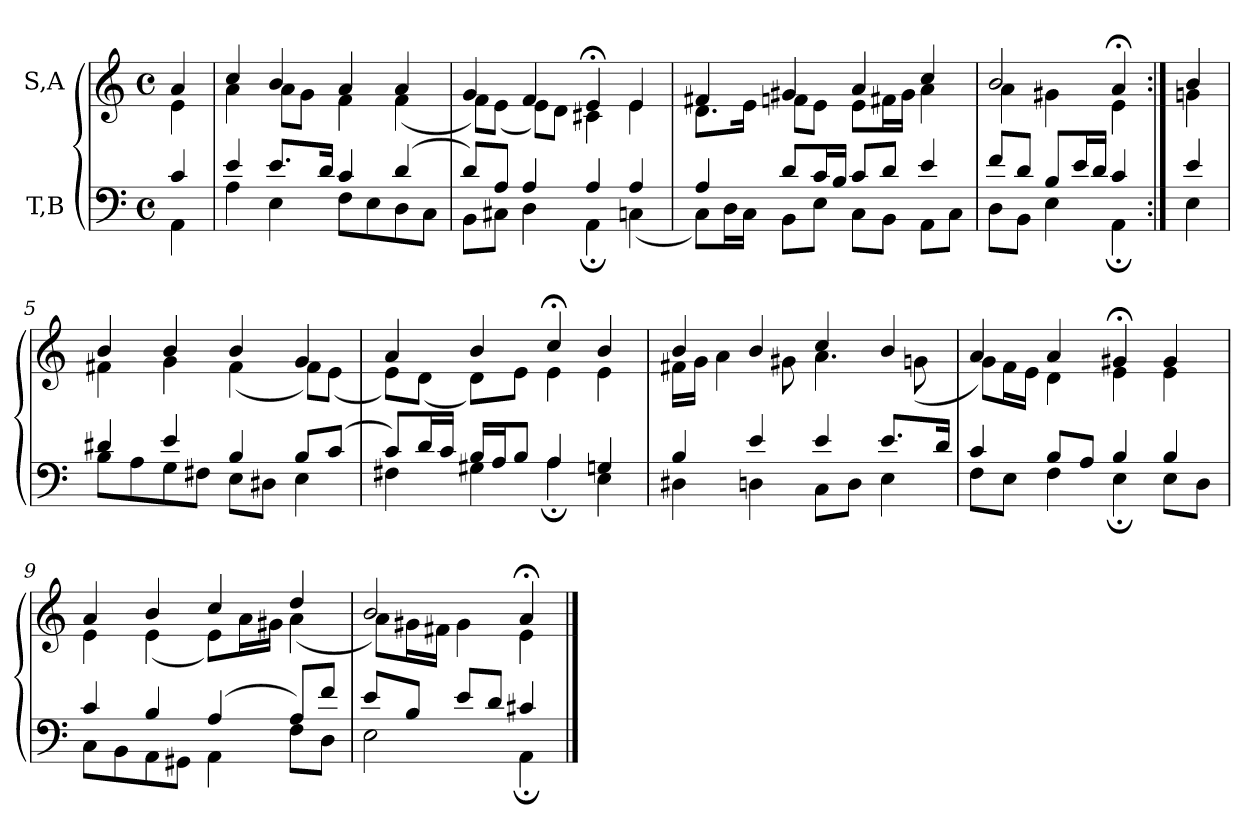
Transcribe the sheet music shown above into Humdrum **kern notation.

**kern	**kern
*part2	*part1
*staff2	*staff1
*I"T,B	*I"S,A
*clefF4	*clefG2
*k[]	*k[]
*M4/4	*M4/4
*met(c)	*met(c)
=	=
*^	*^
4c	4AA	4a	4e
=1	=1	=1	=1
4e	4A	4cc	4a
8.eL	4E	4b	8aL
.	.	.	8gJ
16dJk	.	.	.
4c	8FL	4a	4f
.	8E	.	.
(>4d	8D	4a	(<4f
.	8CJ	.	.
=2	=2	=2	=2
8dL)	8BBL	4g	8fL)
8AJ	8C#XJ	.	(<8eJ
4A	4D	4f	8eL)
.	.	.	8dJ
4A	4AA;	4e;<	4c#X
4A	(<4Cn	4e	4e
=3	=3	=3	=3
4A	8CL)	4f#X	8.dL
.	16DL	.	.
.	16CJJ	.	16eJk
8dL	8BBL	4g#X	8fnL
16cL	8EJ	.	8eJ
16BJJ	.	.	.
8cL	8CL	4a	8eL
8dJ	8BBJ	.	16f#XL
.	.	.	16g#JJ
4e	8AAL	4cc	4a
.	8CJ	.	.
=4a	=4a	=4a	=4a
8fL	8DL	2b	4a
8dJ	8BBJ	.	.
8BL	4E	.	4g#X
16eL	.	.	.
16dJJ	.	.	.
4c	4AA;	4a;<	4e
=4b:|!	=4b:|!	=4b:|!	=4b:|!
4e	4E	4b	4gn
=5	=5	=5	=5
4d#X	8BL	4b	4f#X
.	8A	.	.
4e	8G	4b	4g
.	8F#XJ	.	.
4B	8EL	4b	(<4f#
.	8D#XJ	.	.
8BL	4E	4g	8f#L)
(>8cJ	.	.	(<8eJ
=6	=6	=6	=6
8cL)	4F#X	4a	8eL)
16dL	.	.	(<8dJ
16cJJ	.	.	.
16BLL	4G#X	4b	8dL)
16AJ	.	.	.
8BJ	.	.	8eJ
4A	4A;	4cc;<	4e
4Gn	4E	4b	4e
=7	=7	=7	=7
4B	4D#X	4b	16f#XLL
.	.	.	16gJJ
.	.	.	4a
4e	4Dn	4b	.
.	.	.	8g#X
4e	8CL	4cc	4.a
.	8DJ	.	.
8.eL	4E	4b	.
.	.	.	(<8gn
16dJk	.	.	.
=8	=8	=8	=8
4c	8FL	4a	8gL)
.	8EJ	.	16fL
.	.	.	16eJJ
8BL	4F	4a	4d
8AJ	.	.	.
4B	4E;	4g#X;<	4e
4B	8EL	4g#	4e
.	8DJ	.	.
=9	=9	=9	=9
4c	8CL	4a	4e
.	8BB	.	.
4B	8AA	4b	(<4e
.	8GG#XJ	.	.
(>4A	4AA	4cc	8eL)
.	.	.	16aL
.	.	.	16g#XJJ
8AL)	8FL	4dd	(<4a
8fJ	8DJ	.	.
=10	=10	=10	=10
8eL	2E	2b	8aL)
8BJ	.	.	16g#XL
.	.	.	16f#XJJ
8eL	.	.	4g#
8dJ	.	.	.
4c#X	4AA;	4a;<	4e
*v	*v	*	*
*	*v	*v
==	==
*-	*-
